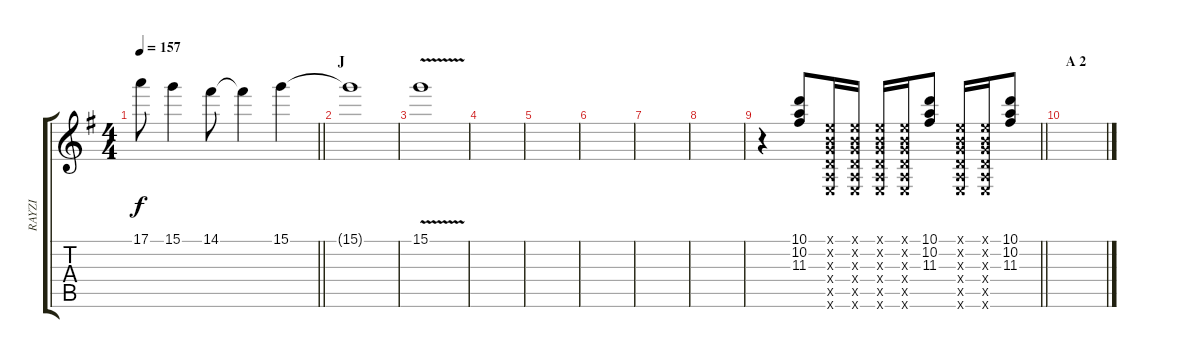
\track ("RAYZI" "RAYZI") {instrument distortionguitar}
\staff {score tabs}
\tuning (E4 B3 G3 D3 A2 E2) {hide}
\ts (4 4)
\tempo 157
\clef g2
\barLineRight lightlight
\ks g
17.1{t}.8{dy f} 15.1.4 14.1.8 14.1{t}.4 15.1.4 |
\section ("" "J")
15.1{t}.1 |
15.1{v}.1 |
|
|
|
|
|
\barLineRight lightlight
r.4 (10.1 10.2 11.3).8 (0.1{x} 0.2{x} 0.3{x} 0.4{x} 0.5{x} 0.6{x}).16 (0.1{x} 0.2{x} 0.3{x} 0.4{x} 0.5{x} 0.6{x}).16 (0.1{x} 0.2{x} 0.3{x} 0.4{x} 0.5{x} 0.6{x}).16 (0.1{x} 0.2{x} 0.3{x} 0.4{x} 0.5{x} 0.6{x}).16 (10.1 10.2 11.3).8 (0.1{x} 0.2{x} 0.3{x} 0.4{x} 0.5{x} 0.6{x}).16 (0.1{x} 0.2{x} 0.3{x} 0.4{x} 0.5{x} 0.6{x}).16 (10.1 10.2 11.3).8 |
\section ("" "A 2")
